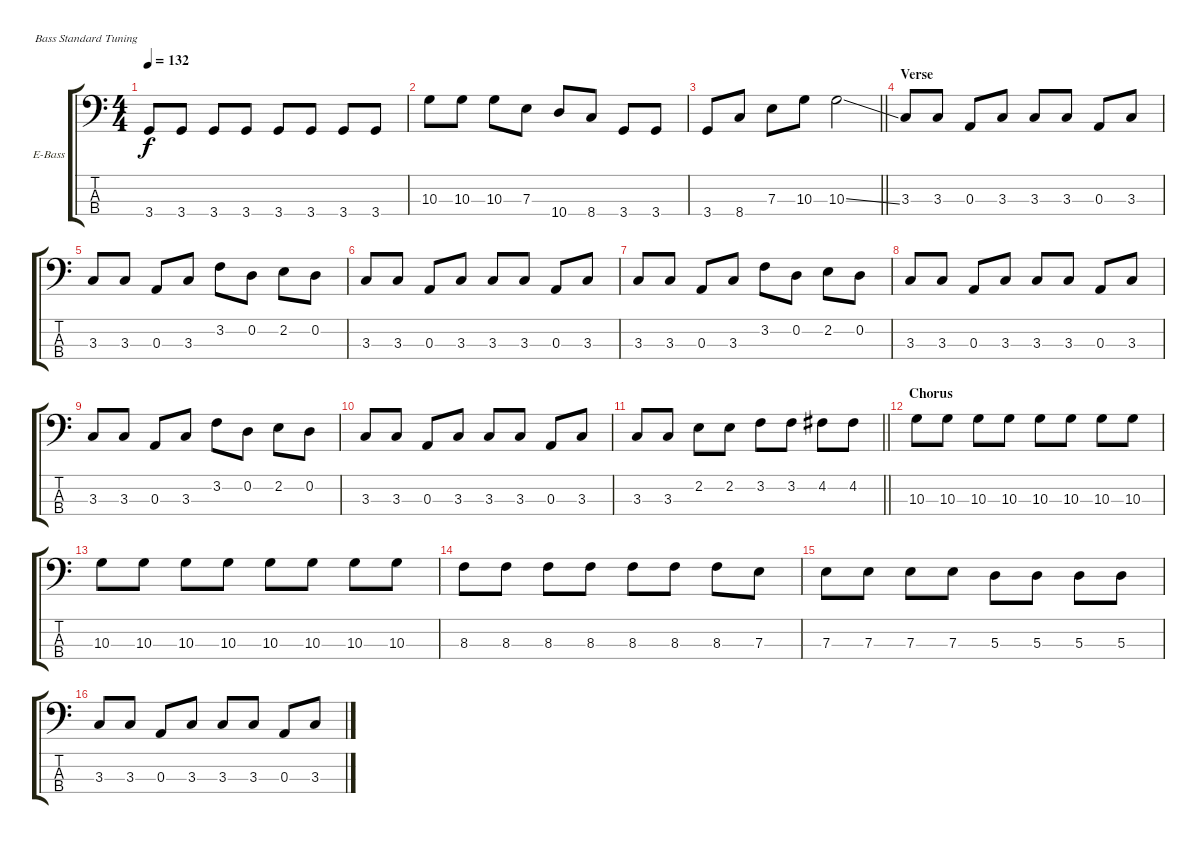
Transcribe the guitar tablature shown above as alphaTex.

\bracketExtendMode groupsimilarinstruments
\firstSystemTrackNameOrientation horizontal
\otherSystemsTrackNameOrientation horizontal
\track ("Bass" "E-Bass") {instrument electricbasspick}
\staff {score tabs}
\tuning (G2 D2 A1 E1)
\ts (4 4)
\tempo 132
\clef f4
\ks c
3.4.8{dy f} 3.4.8 3.4.8 3.4.8 3.4.8 3.4.8 3.4.8 3.4.8 |
10.3.8 10.3.8 10.3.8 7.3.8 10.4.8 8.4.8 3.4.8 3.4.8 |
\barLineRight lightlight
3.4.8 8.4.8 7.3.8 10.3.8 10.3{ss}.2 |
\section ("" "Verse")
3.3.8 3.3.8 0.3.8 3.3.8 3.3.8 3.3.8 0.3.8 3.3.8 |
3.3.8 3.3.8 0.3.8 3.3.8 3.2.8 0.2.8 2.2.8 0.2.8 |
3.3.8 3.3.8 0.3.8 3.3.8 3.3.8 3.3.8 0.3.8 3.3.8 |
3.3.8 3.3.8 0.3.8 3.3.8 3.2.8 0.2.8 2.2.8 0.2.8 |
3.3.8 3.3.8 0.3.8 3.3.8 3.3.8 3.3.8 0.3.8 3.3.8 |
3.3.8 3.3.8 0.3.8 3.3.8 3.2.8 0.2.8 2.2.8 0.2.8 |
3.3.8 3.3.8 0.3.8 3.3.8 3.3.8 3.3.8 0.3.8 3.3.8 |
\barLineRight lightlight
3.3.8 3.3.8 2.2.8 2.2.8 3.2.8 3.2.8 4.2.8 4.2.8 |
\section ("" "Chorus")
10.3.8 10.3.8 10.3.8 10.3.8 10.3.8 10.3.8 10.3.8 10.3.8 |
10.3.8 10.3.8 10.3.8 10.3.8 10.3.8 10.3.8 10.3.8 10.3.8 |
8.3.8 8.3.8 8.3.8 8.3.8 8.3.8 8.3.8 8.3.8 7.3.8 |
7.3.8 7.3.8 7.3.8 7.3.8 5.3.8 5.3.8 5.3.8 5.3.8 |
3.3.8 3.3.8 0.3.8 3.3.8 3.3.8 3.3.8 0.3.8 3.3.8
